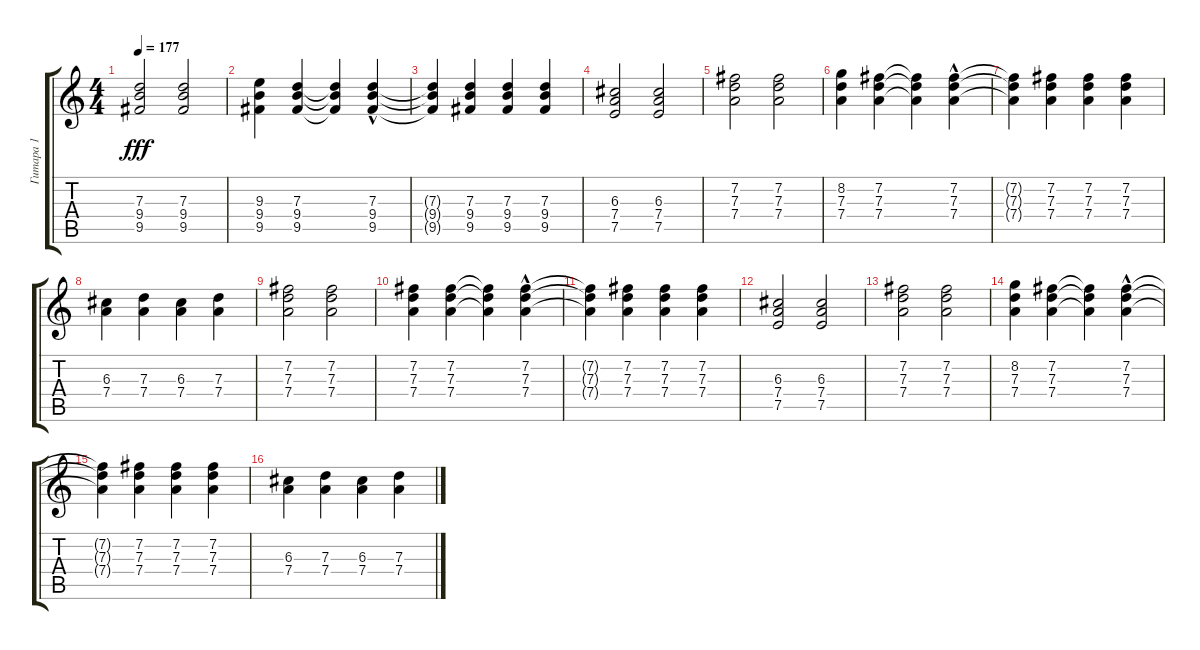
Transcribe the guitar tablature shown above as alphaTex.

\track ("Гитара 1" "Гитара 1") {instrument overdrivenguitar}
\staff {score tabs}
\tuning (E4 B3 G3 D3 A2 E2) {hide}
\ts (4 4)
\tempo 177
\clef g2
\ks c
(7.3 9.4 9.5).2{dy fff} (7.3 9.4 9.5).2 |
(9.3 9.4 9.5).4 (7.3 9.4 9.5).4 (7.3{t} 9.4{t} 9.5{t}).4 (7.3{hac} 9.4{hac} 9.5).4 |
(7.3{t} 9.4{t} 9.5{t}).4 (7.3 9.4 9.5).4 (7.3 9.4 9.5).4 (7.3 9.4 9.5).4 |
(6.3 7.4 7.5).2 (6.3 7.4 7.5).2 |
(7.2 7.3 7.4).2 (7.2 7.3 7.4).2 |
(8.2 7.3 7.4).4 (7.2 7.3 7.4).4 (7.2{t} 7.3{t} 7.4{t}).4 (7.2{hac} 7.3{hac} 7.4).4 |
(7.2{t} 7.3{t} 7.4{t}).4 (7.2 7.3 7.4).4 (7.2 7.3 7.4).4 (7.2 7.3 7.4).4 |
(6.3 7.4).4 (7.3 7.4).4 (6.3 7.4).4 (7.3 7.4).4 |
(7.2 7.3 7.4).2 (7.2 7.3 7.4).2 |
(7.2 7.3 7.4).4 (7.2 7.3 7.4).4 (7.2{t} 7.3{t} 7.4{t}).4 (7.2{hac} 7.3{hac} 7.4).4 |
(7.2{t} 7.3{t} 7.4{t}).4 (7.2 7.3 7.4).4 (7.2 7.3 7.4).4 (7.2 7.3 7.4).4 |
(6.3 7.4 7.5).2 (6.3 7.4 7.5).2 |
(7.2 7.3 7.4).2 (7.2 7.3 7.4).2 |
(8.2 7.3 7.4).4 (7.2 7.3 7.4).4 (7.2{t} 7.3{t} 7.4{t}).4 (7.2{hac} 7.3{hac} 7.4).4 |
(7.2{t} 7.3{t} 7.4{t}).4 (7.2 7.3 7.4).4 (7.2 7.3 7.4).4 (7.2 7.3 7.4).4 |
(6.3 7.4).4 (7.3 7.4).4 (6.3 7.4).4 (7.3 7.4).4
